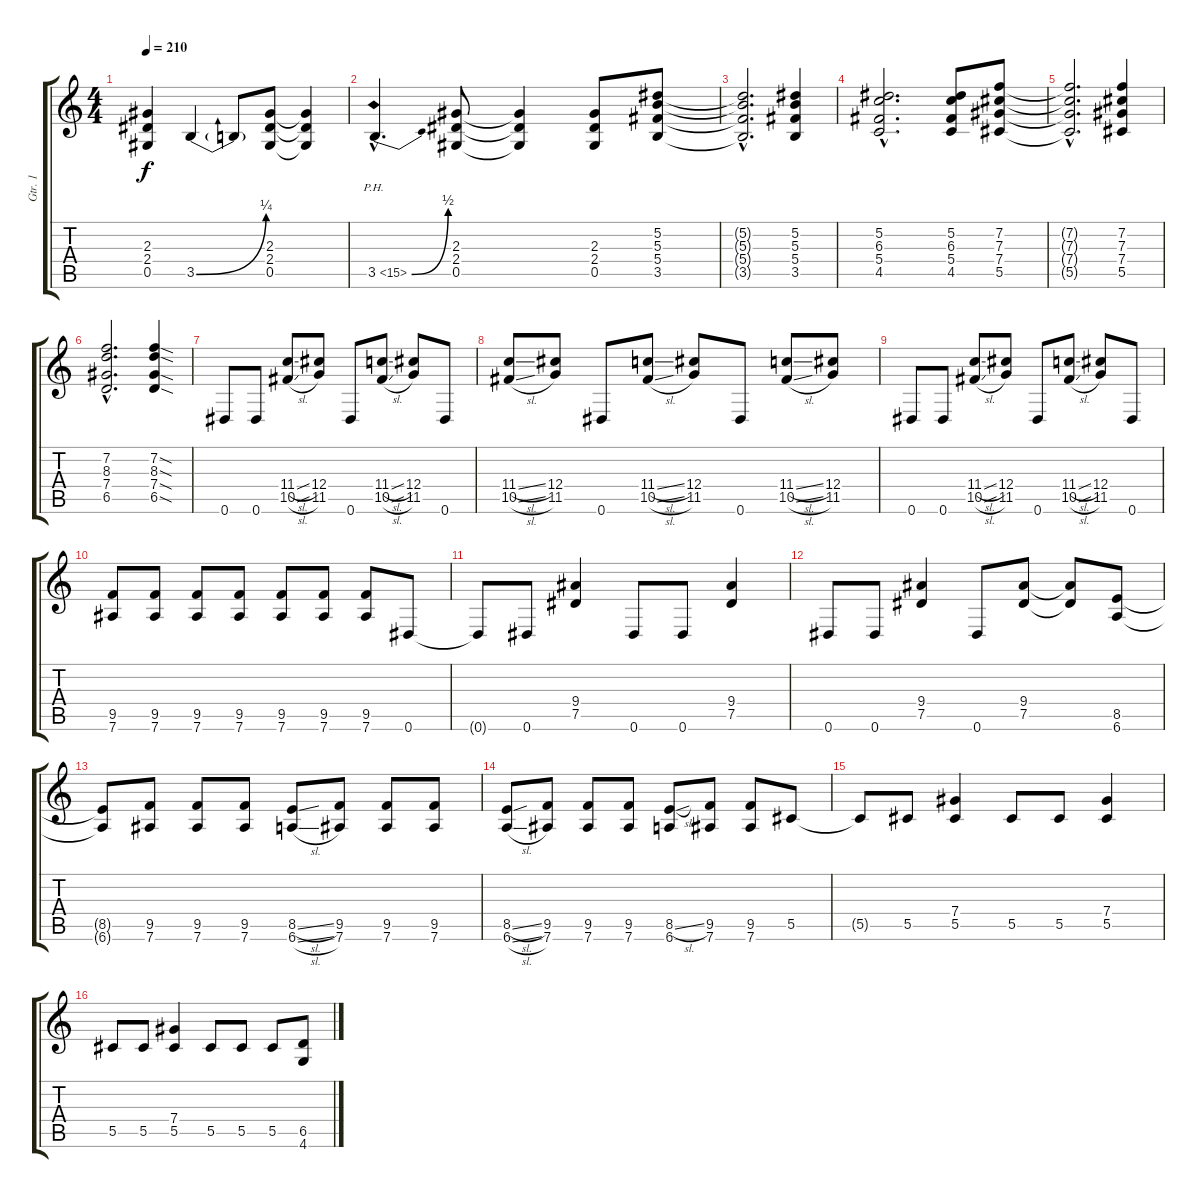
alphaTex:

\track ("Gtr. 1" "Gtr. 1") {instrument distortionguitar}
\staff {score tabs}
\tuning (Eb4 Bb3 Gb3 Db3 Ab2 Eb2) {hide}
\ts (4 4)
\tempo 210
\clef g2
\ks c
(2.3{t} 2.4{t} 0.5{t}).4{dy f} 3.5{be (bend 0 0 60 1)}.4 3.5{t}.8 (2.3 2.4 0.5).8 (2.3{t} 2.4{t} 0.5{t}).4 |
3.5{be (bend 0 0 60 2) ph 12 hac}.4{d} (2.3 2.4 0.5).8 (2.3{t} 2.4{t} 0.5{t}).4 (2.3 2.4 0.5).8 (5.2 5.3 5.4 3.5).8 |
(5.2{hac t} 5.3{hac t} 5.4{hac t} 3.5{hac t}).2{d} (5.2 5.3 5.4 3.5).4 |
(5.2{hac} 6.3{hac} 5.4{hac} 4.5{hac}).2{d} (5.2 6.3 5.4 4.5).8 (7.2 7.3 7.4 5.5).8 |
(7.2{hac t} 7.3{hac t} 7.4{hac t} 5.5{hac t}).2{d} (7.2 7.3 7.4 5.5).4 |
(7.2{hac} 8.3{hac} 7.4{hac} 6.5{hac}).2{d} (7.2{sod} 8.3{sod} 7.4{sod} 6.5{sod}).4 |
0.6.8 0.6.8 (11.4{sl} 10.5{sl}).8 (12.4 11.5).8 0.6.8 (11.4{sl} 10.5{sl}).8 (12.4 11.5).8 0.6.8 |
(11.4{sl} 10.5{sl}).8 (12.4 11.5).8 0.6.8 (11.4{sl} 10.5{sl}).8 (12.4 11.5).8 0.6.8 (11.4{sl} 10.5{sl}).8 (12.4 11.5).8 |
0.6.8 0.6.8 (11.4{sl} 10.5{sl}).8 (12.4 11.5).8 0.6.8 (11.4{sl} 10.5{sl}).8 (12.4 11.5).8 0.6.8 |
(9.5 7.6).8 (9.5 7.6).8 (9.5 7.6).8 (9.5 7.6).8 (9.5 7.6).8 (9.5 7.6).8 (9.5 7.6).8 0.6.8 |
0.6{t}.8 0.6.8 (9.4 7.5).4 0.6.8 0.6.8 (9.4 7.5).4 |
0.6.8 0.6.8 (9.4 7.5).4 0.6.8 (9.4 7.5).8 (9.4{t} 7.5{t}).8 (8.5 6.6).8 |
(8.5{t} 6.6{t}).8 (9.5 7.6).8 (9.5 7.6).8 (9.5 7.6).8 (8.5{sl} 6.6{sl}).8 (9.5 7.6).8 (9.5 7.6).8 (9.5 7.6).8 |
(8.5{sl} 6.6{sl}).8 (9.5 7.6).8 (9.5 7.6).8 (9.5 7.6).8 (8.5{sl} 6.6).8 (9.5 7.6).8 (9.5 7.6).8 5.5.8 |
5.5{t}.8 5.5.8 (7.4 5.5).4 5.5.8 5.5.8 (7.4 5.5).4 |
5.5.8 5.5.8 (7.4 5.5).4 5.5.8 5.5.8 5.5.8 (6.5 4.6).8
